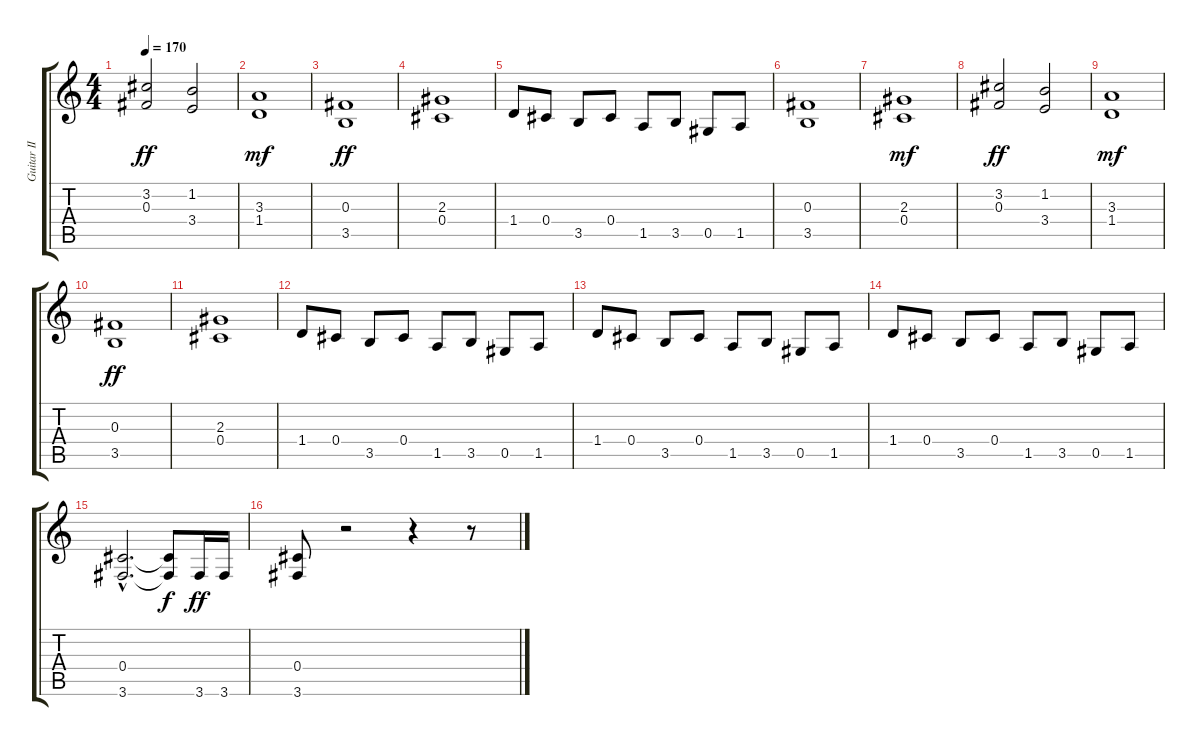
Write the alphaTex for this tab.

\track ("Guitar II" "Guitar II") {instrument distortionguitar}
\staff {score tabs}
\tuning (Eb4 Bb3 Gb3 Db3 Ab2 Eb2) {hide}
\ts (4 4)
\tempo 170
\clef g2
\ks c
(3.2 0.3).2{dy ff} (1.2 3.4).2 |
(3.3 1.4).1{dy mf} |
(0.3 3.5).1{dy ff} |
(2.3 0.4).1 |
1.4.8 0.4.8 3.5.8 0.4.8 1.5.8 3.5.8 0.5.8 1.5.8 |
(0.3 3.5).1 |
(2.3 0.4).1{dy mf} |
(3.2 0.3).2{dy ff} (1.2 3.4).2 |
(3.3 1.4).1{dy mf} |
(0.3 3.5).1{dy ff} |
(2.3 0.4).1 |
1.4.8 0.4.8 3.5.8 0.4.8 1.5.8 3.5.8 0.5.8 1.5.8 |
1.4.8 0.4.8 3.5.8 0.4.8 1.5.8 3.5.8 0.5.8 1.5.8 |
1.4.8 0.4.8 3.5.8 0.4.8 1.5.8 3.5.8 0.5.8 1.5.8 |
(0.4{hac} 3.6{hac}).2{d} (0.4{t} 3.6{t}).8{dy f} 3.6.16{dy ff} 3.6.16 |
(0.4 3.6).8 r.2 r.4 r.8
